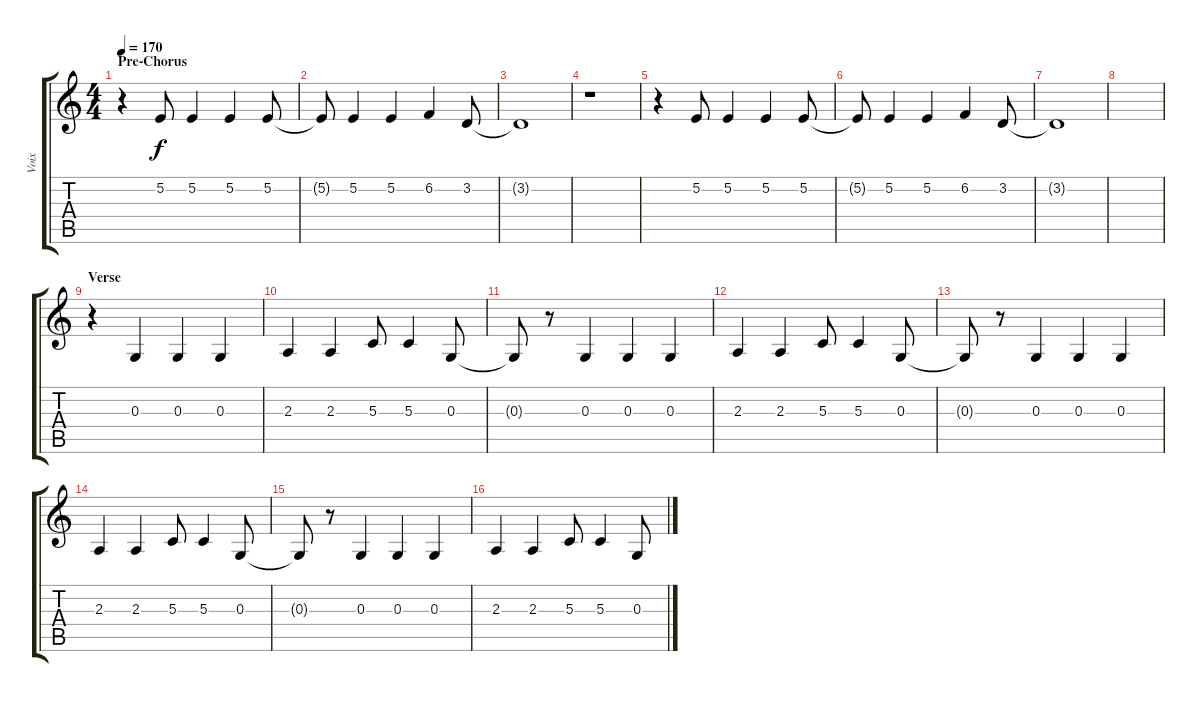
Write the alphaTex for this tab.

\track ("Voix" "Voix") {instrument tenorsax}
\staff {score tabs}
\tuning (E4 B3 G3 D3 A2 E2) {hide}
\ts (4 4)
\section ("" "Pre-Chorus")
\tempo 170
\clef g2
\ks c
r.4{dy f} 5.2.8 5.2.4 5.2.4 5.2.8 |
5.2{t}.8 5.2.4 5.2.4 6.2.4 3.2.8 |
3.2{t}.1 |
r.1 |
r.4 5.2.8 5.2.4 5.2.4 5.2.8 |
5.2{t}.8 5.2.4 5.2.4 6.2.4 3.2.8 |
3.2{t}.1 |
|
\section ("" "Verse")
r.4 0.3.4 0.3.4 0.3.4 |
2.3.4 2.3.4 5.3.8 5.3.4 0.3.8 |
0.3{t}.8 r.8 0.3.4 0.3.4 0.3.4 |
2.3.4 2.3.4 5.3.8 5.3.4 0.3.8 |
0.3{t}.8 r.8 0.3.4 0.3.4 0.3.4 |
2.3.4 2.3.4 5.3.8 5.3.4 0.3.8 |
0.3{t}.8 r.8 0.3.4 0.3.4 0.3.4 |
2.3.4 2.3.4 5.3.8 5.3.4 0.3.8
